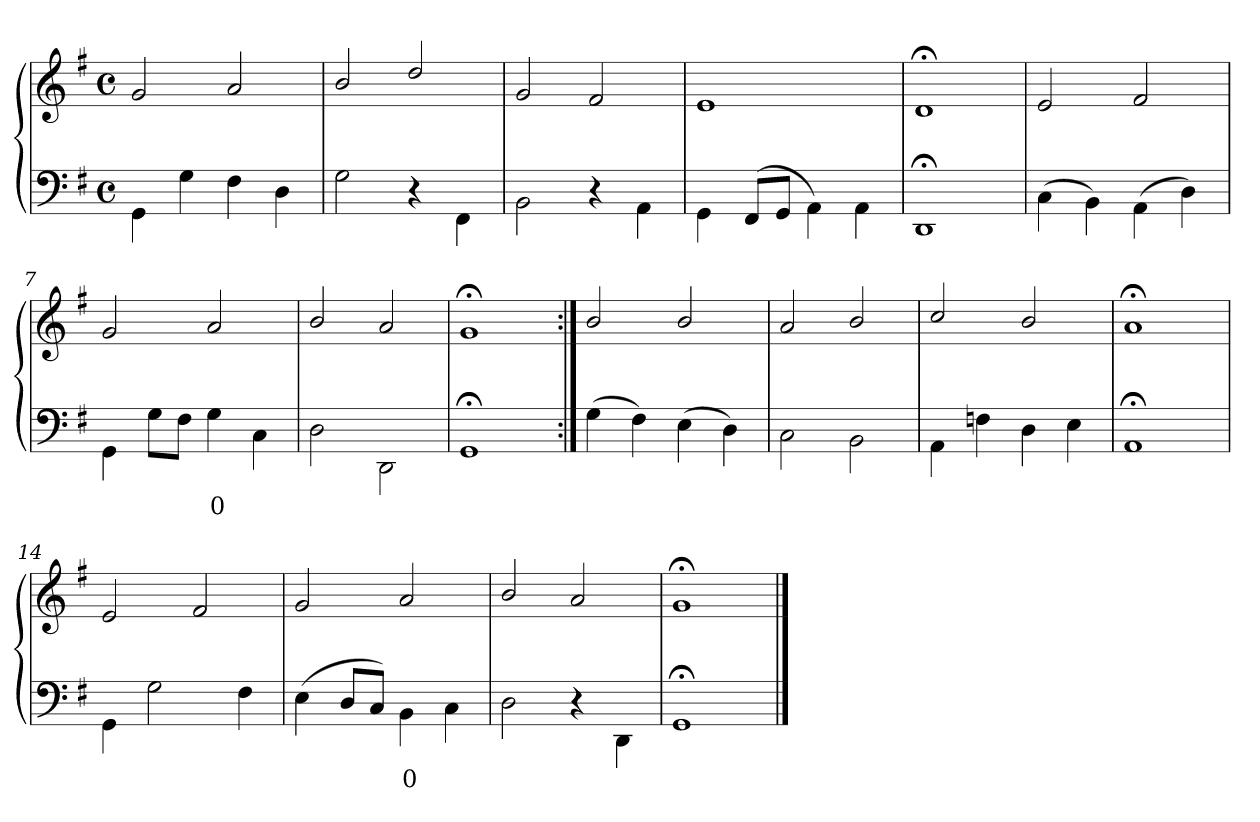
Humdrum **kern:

**kern	**text	**kern
*part1	*part1	*part1
*staff2	*staff2	*staff1
*clefF4	*	*clefG2
*k[f#]	*	*k[f#]
*M4/4	*	*M4/4
*met(c)	*	*met(c)
=1	=1	=1
4GG\	.	2g/
4G\	.	.
4F#\	.	2a/
4D\	.	.
=2	=2	=2
2G\	.	2b/
4r	.	2dd/
4FF#\	.	.
=3	=3	=3
2BB\	.	2g/
4r	.	2f#/
4AA\	.	.
=4	=4	=4
4GG\	.	1e/
(8FF#L	.	.
8GGJ	.	.
4AA\)	.	.
4AA\	.	.
=5	=5	=5
1DD;\	.	1d;</
=6	=6	=6
(4C\	.	2e/
4BB\)	.	.
(4AA\	.	2f#/
4D\)	.	.
=7	=7	=7
4GG\	.	2g/
8GL	.	.
8F#J	.	.
4G\	0	2a/
4C\	.	.
=8	=8	=8
2D\	.	2b/
2DD\	.	2a/
=9	=9	=9
1GG;\	.	1g;</
!!LO:LB:g=z
=10:|!	=10:|!	=10:|!
(4G\	.	2b/
4F#\)	.	.
(4E\	.	2b/
4D\)	.	.
=11	=11	=11
2C\	.	2a/
2BB\	.	2b/
=12	=12	=12
4AA\	.	2cc/
4Fn\	.	.
4D\	.	2b/
4E\	.	.
=13	=13	=13
1AA;\	.	1a;</
=14	=14	=14
4GG\	.	2e/
2G\	.	.
.	.	2f#/
4F#\	.	.
=15	=15	=15
(4E\	.	2g/
8DL	.	.
8CJ)	.	.
4BB\	0	2a/
4C\	.	.
=16	=16	=16
2D\	.	2b/
4r	.	2a/
4DD\	.	.
=17	=17	=17
1GG;\	.	1g;</
==	==	==
*-	*-	*-
